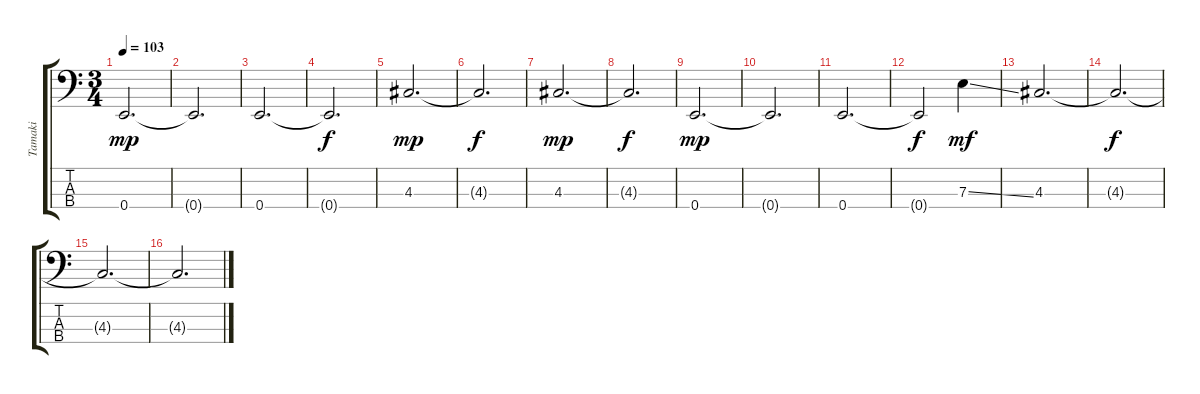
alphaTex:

\track ("Tamaki" "Tamaki") {instrument electricbassfinger}
\staff {score tabs}
\tuning (G2 D2 A1 E1) {hide}
\ts (3 4)
\tempo 103
\clef f4
\ks c
0.4.2{d dy mp} |
0.4{t}.2{d} |
0.4.2{d} |
0.4{t}.2{d dy f} |
4.3.2{d dy mp} |
4.3{t}.2{d dy f} |
4.3.2{d dy mp} |
4.3{t}.2{d dy f} |
0.4.2{d dy mp} |
0.4{t}.2{d} |
0.4.2{d} |
0.4{t}.2{dy f} 7.3{ss}.4{dy mf} |
4.3.2{d} |
4.3{t}.2{d dy f} |
4.3{t}.2{d} |
4.3{t}.2{d}
